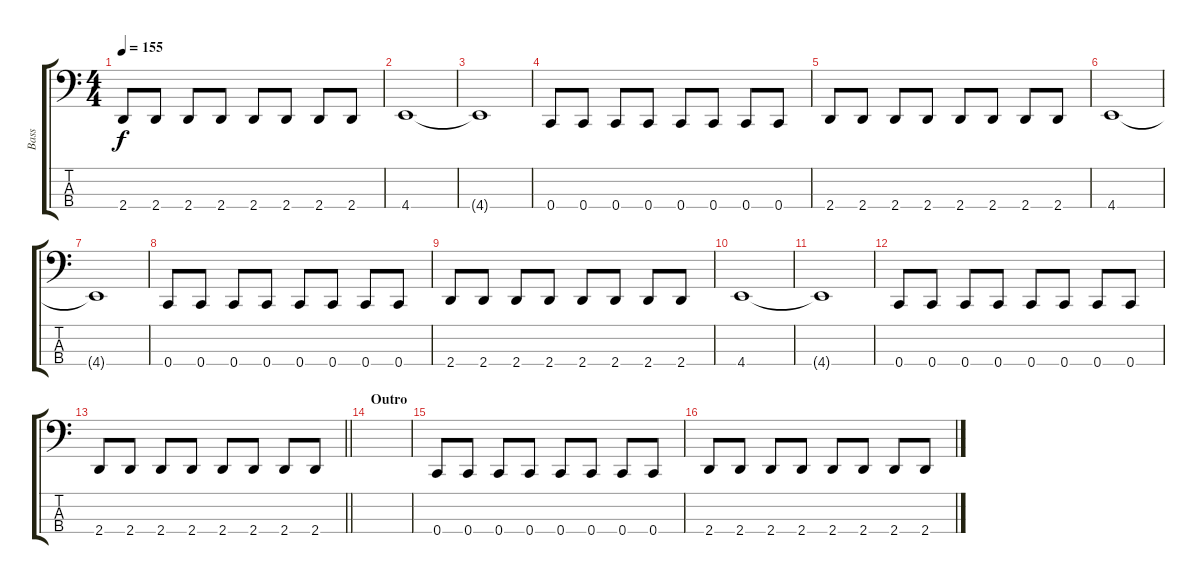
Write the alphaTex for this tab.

\track ("Bass" "Bass") {instrument electricbassfinger}
\staff {score tabs}
\tuning (Eb2 Bb1 F1 C1) {hide}
\ts (4 4)
\tempo 155
\clef f4
\ks c
2.4.8{dy f} 2.4.8 2.4.8 2.4.8 2.4.8 2.4.8 2.4.8 2.4.8 |
4.4.1 |
4.4{t}.1 |
0.4.8 0.4.8 0.4.8 0.4.8 0.4.8 0.4.8 0.4.8 0.4.8 |
2.4.8 2.4.8 2.4.8 2.4.8 2.4.8 2.4.8 2.4.8 2.4.8 |
4.4.1 |
4.4{t}.1 |
0.4.8 0.4.8 0.4.8 0.4.8 0.4.8 0.4.8 0.4.8 0.4.8 |
2.4.8 2.4.8 2.4.8 2.4.8 2.4.8 2.4.8 2.4.8 2.4.8 |
4.4.1 |
4.4{t}.1 |
0.4.8 0.4.8 0.4.8 0.4.8 0.4.8 0.4.8 0.4.8 0.4.8 |
\barLineRight lightlight
2.4.8 2.4.8 2.4.8 2.4.8 2.4.8 2.4.8 2.4.8 2.4.8 |
\section ("" "Outro")
|
0.4.8 0.4.8 0.4.8 0.4.8 0.4.8 0.4.8 0.4.8 0.4.8 |
2.4.8 2.4.8 2.4.8 2.4.8 2.4.8 2.4.8 2.4.8 2.4.8
